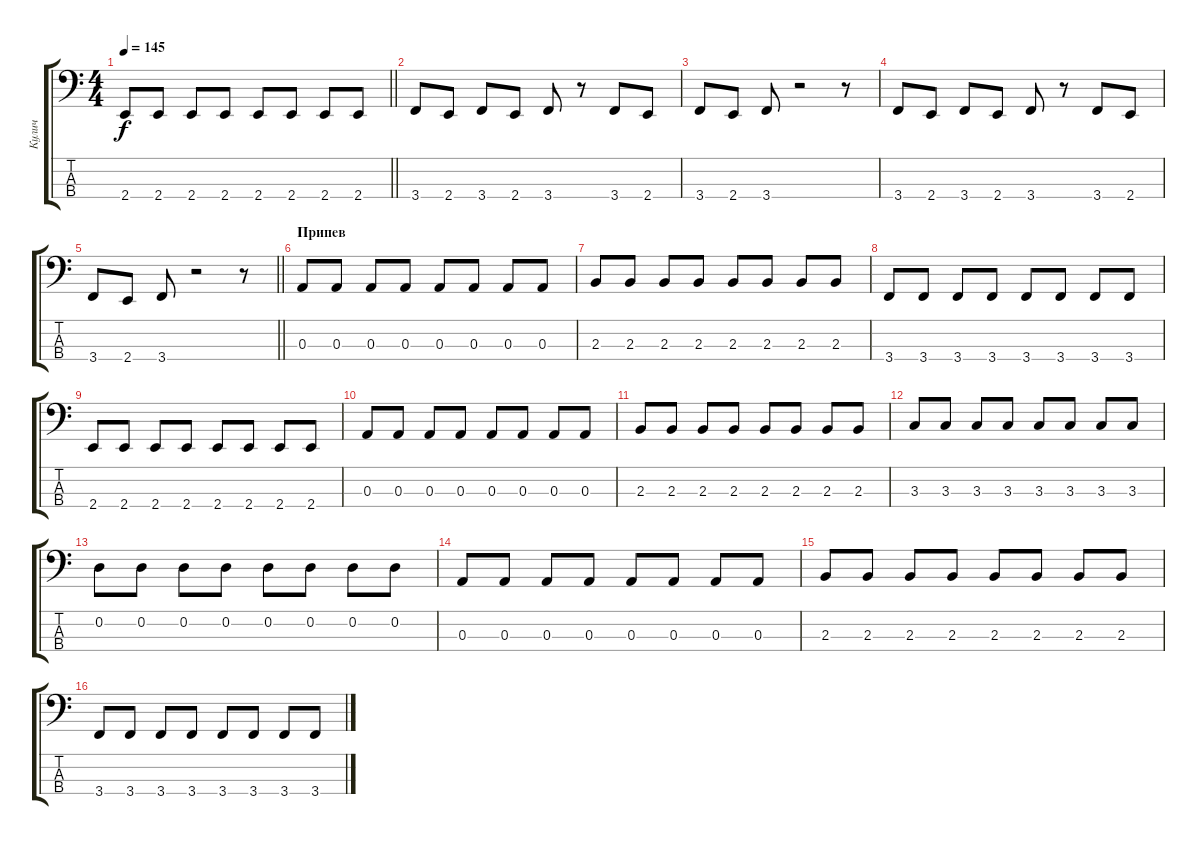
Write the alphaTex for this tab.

\track ("Кулич" "Кулич") {instrument electricbassfinger}
\staff {score tabs}
\tuning (G2 D2 A1 D1) {hide}
\ts (4 4)
\tempo 145
\clef f4
\barLineRight lightlight
\ks c
2.4.8{dy f} 2.4.8 2.4.8 2.4.8 2.4.8 2.4.8 2.4.8 2.4.8 |
3.4.8 2.4.8 3.4.8 2.4.8 3.4.8 r.8 3.4.8 2.4.8 |
3.4.8 2.4.8 3.4.8 r.2 r.8 |
3.4.8 2.4.8 3.4.8 2.4.8 3.4.8 r.8 3.4.8 2.4.8 |
\barLineRight lightlight
3.4.8 2.4.8 3.4.8 r.2 r.8 |
\section ("" "Припев")
0.3.8 0.3.8 0.3.8 0.3.8 0.3.8 0.3.8 0.3.8 0.3.8 |
2.3.8 2.3.8 2.3.8 2.3.8 2.3.8 2.3.8 2.3.8 2.3.8 |
3.4.8 3.4.8 3.4.8 3.4.8 3.4.8 3.4.8 3.4.8 3.4.8 |
2.4.8 2.4.8 2.4.8 2.4.8 2.4.8 2.4.8 2.4.8 2.4.8 |
0.3.8 0.3.8 0.3.8 0.3.8 0.3.8 0.3.8 0.3.8 0.3.8 |
2.3.8 2.3.8 2.3.8 2.3.8 2.3.8 2.3.8 2.3.8 2.3.8 |
3.3.8 3.3.8 3.3.8 3.3.8 3.3.8 3.3.8 3.3.8 3.3.8 |
0.2.8 0.2.8 0.2.8 0.2.8 0.2.8 0.2.8 0.2.8 0.2.8 |
0.3.8 0.3.8 0.3.8 0.3.8 0.3.8 0.3.8 0.3.8 0.3.8 |
2.3.8 2.3.8 2.3.8 2.3.8 2.3.8 2.3.8 2.3.8 2.3.8 |
3.4.8 3.4.8 3.4.8 3.4.8 3.4.8 3.4.8 3.4.8 3.4.8
